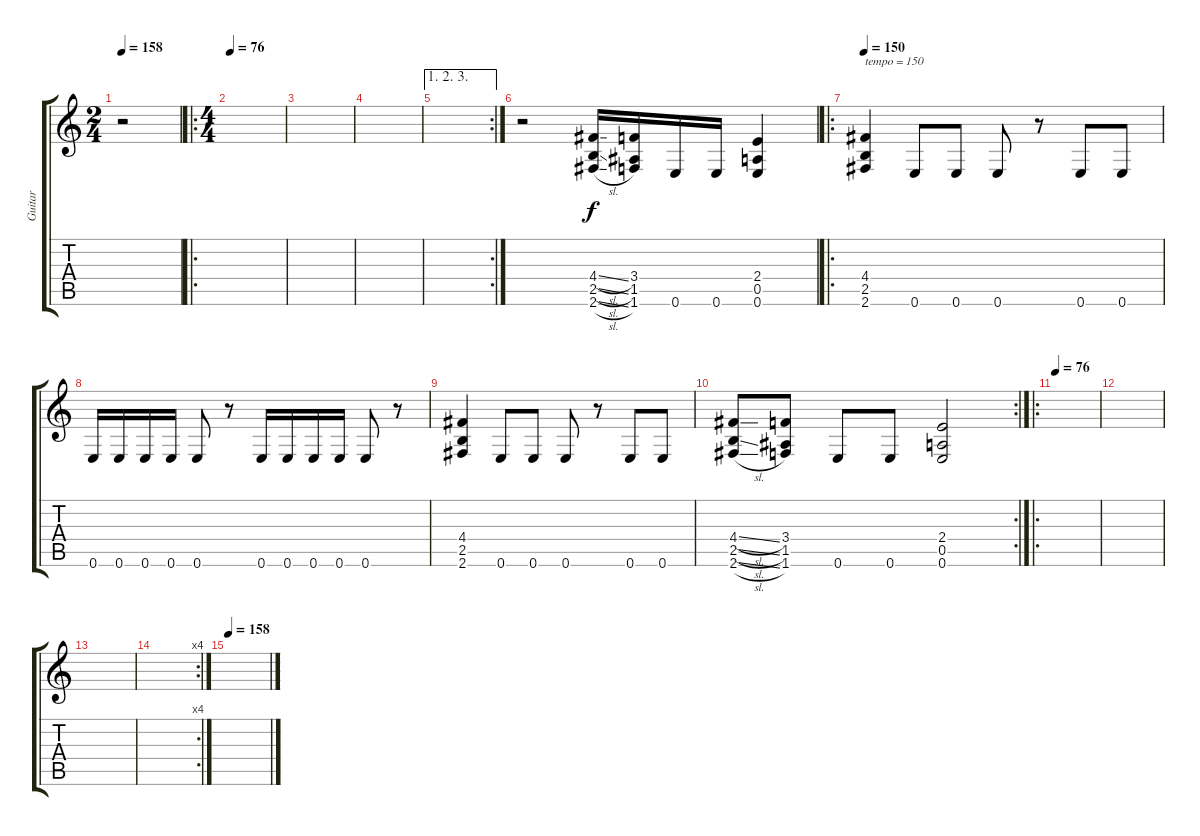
\track ("Guitar" "Guitar") {instrument distortionguitar}
\staff {score tabs}
\tuning (E4 B3 G3 D3 A2 E2) {hide}
\ts (2 4)
\tempo 158
\tempo 76
\tempo 158
\clef g2
\ks c
r.2{dy f instrument distortionguitar} |
\ro
\ts (4 4)
\tempo 76
|
|
|
\ae (1 2 3)
\rc 2
|
r.2 (4.4{sl} 2.5{sl} 2.6{sl}).16 (3.4 1.5 1.6).16 0.6.16 0.6.16 (2.4 0.5 0.6).4 |
\ro
\tempo 158
\tempo 150
(4.4 2.5 2.6).4{txt "tempo = 150"} 0.6.8 0.6.8 0.6.8 r.8 0.6.8 0.6.8 |
0.6.16 0.6.16 0.6.16 0.6.16 0.6.8 r.8 0.6.16 0.6.16 0.6.16 0.6.16 0.6.8 r.8 |
(4.4 2.5 2.6).4 0.6.8 0.6.8 0.6.8 r.8 0.6.8 0.6.8 |
\rc 2
(4.4{sl} 2.5{sl} 2.6{sl}).8 (3.4 1.5 1.6).8 0.6.8 0.6.8 (2.4 0.5 0.6).2 |
\ro
\tempo 76
|
|
|
\rc 4
|
\tempo 158
